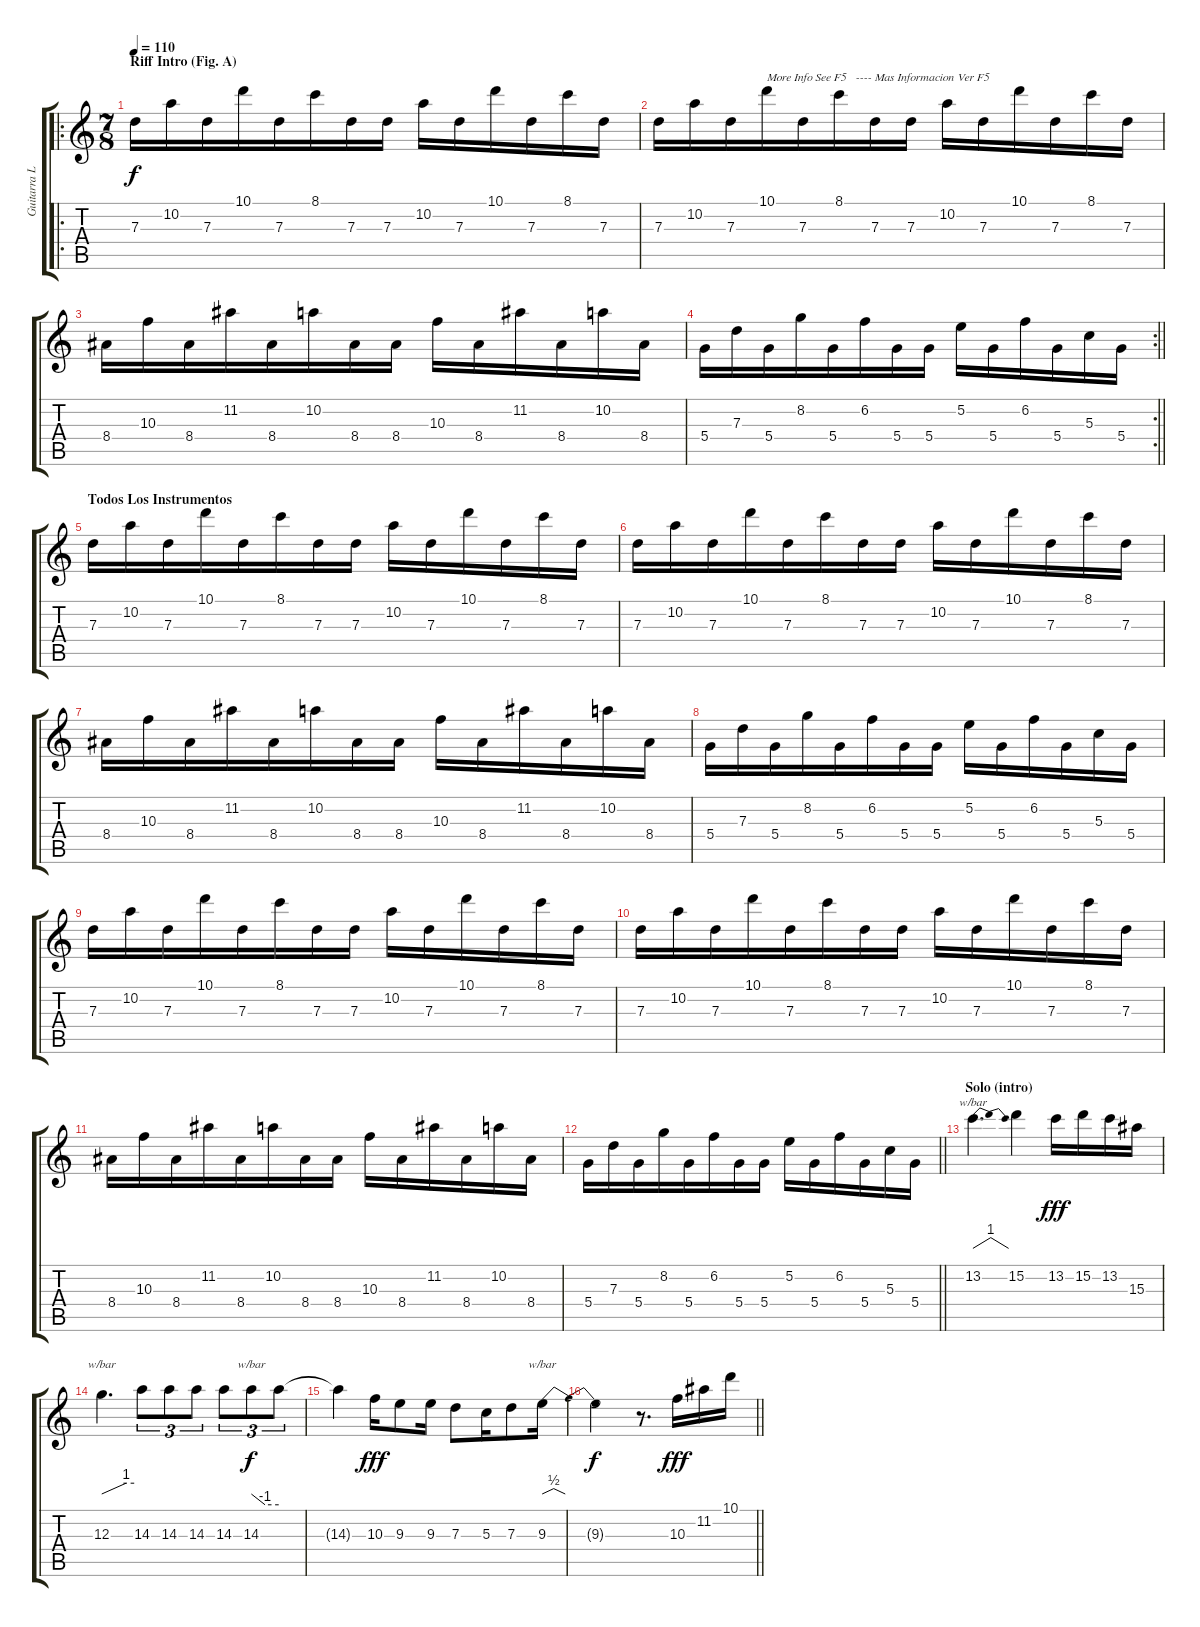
\track ("Guitarra Ld. " "Guitarra L") {instrument distortionguitar}
\staff {score tabs}
\tuning (E4 B3 G3 D3 A2 E2) {hide}
\ro
\ts (7 8)
\section ("" "Riff Intro (Fig. A)")
\tempo 110
\clef g2
\ks c
7.3.16{dy f instrument distortionguitar} 10.2.16 7.3.16 10.1.16 7.3.16 8.1.16{txt ""} 7.3.16 7.3.16 10.2.16 7.3.16 10.1.16 7.3.16 8.1.16 7.3.16 |
7.3.16 10.2.16 7.3.16 10.1.16{txt "More Info See F5   ---- Mas Informacion Ver F5"} 7.3.16 8.1.16 7.3.16 7.3.16 10.2.16 7.3.16 10.1.16 7.3.16 8.1.16 7.3.16 |
8.4.16 10.3.16 8.4.16 11.2.16 8.4.16 10.2.16 8.4.16 8.4.16 10.3.16 8.4.16 11.2.16 8.4.16 10.2.16 8.4.16 |
\rc 2
\barLineRight lightlight
5.4.16 7.3.16 5.4.16 8.2.16 5.4.16 6.2.16 5.4.16 5.4.16 5.2.16 5.4.16 6.2.16 5.4.16 5.3.16 5.4.16 |
\section ("" "Todos Los Instrumentos")
7.3.16 10.2.16 7.3.16 10.1.16 7.3.16 8.1.16 7.3.16 7.3.16 10.2.16 7.3.16 10.1.16 7.3.16 8.1.16 7.3.16 |
7.3.16 10.2.16 7.3.16 10.1.16 7.3.16 8.1.16 7.3.16 7.3.16 10.2.16 7.3.16 10.1.16 7.3.16 8.1.16 7.3.16 |
8.4.16 10.3.16 8.4.16 11.2.16 8.4.16 10.2.16 8.4.16 8.4.16 10.3.16 8.4.16 11.2.16 8.4.16 10.2.16 8.4.16 |
5.4.16 7.3.16 5.4.16 8.2.16 5.4.16 6.2.16 5.4.16 5.4.16 5.2.16 5.4.16 6.2.16 5.4.16 5.3.16 5.4.16 |
7.3.16 10.2.16 7.3.16 10.1.16 7.3.16 8.1.16 7.3.16 7.3.16 10.2.16 7.3.16 10.1.16 7.3.16 8.1.16 7.3.16 |
7.3.16 10.2.16 7.3.16 10.1.16 7.3.16 8.1.16 7.3.16 7.3.16 10.2.16 7.3.16 10.1.16 7.3.16 8.1.16 7.3.16 |
8.4.16 10.3.16 8.4.16 11.2.16 8.4.16 10.2.16 8.4.16 8.4.16 10.3.16 8.4.16 11.2.16 8.4.16 10.2.16 8.4.16 |
\barLineRight lightlight
5.4.16 7.3.16 5.4.16 8.2.16 5.4.16 6.2.16 5.4.16 5.4.16 5.2.16 5.4.16 6.2.16 5.4.16 5.3.16 5.4.16 |
\section ("" "Solo (intro)")
13.2.4{d tbe (dip default 0 0 30 4 45 4 60 0)} 15.2.4 13.2.16{dy fff} 15.2.16 13.2.16 15.3.16 |
12.3.4{d tbe (custom default 0 0 45 4 60 4)} 14.3.8{tu (3 2)} 14.3.8{tu (3 2)} 14.3.8{tu (3 2)} 14.3.8{tu (3 2)} 14.3.8{tu (3 2) tbe (custom default 0 0 30 -4 60 -4) dy f} 14.3{t}.8{tu (3 2)} |
14.3{t}.4 10.3.16{dy fff} 9.3.8 9.3.16 7.3.8 5.3.16 7.3.8 9.3.16{tbe (dip default 0 0 20 2 30 2 60 0)} |
\barLineRight lightlight
9.3{t}.2{dy f} r.8{d} 10.3.16{dy fff} 11.2.16 10.1.16
